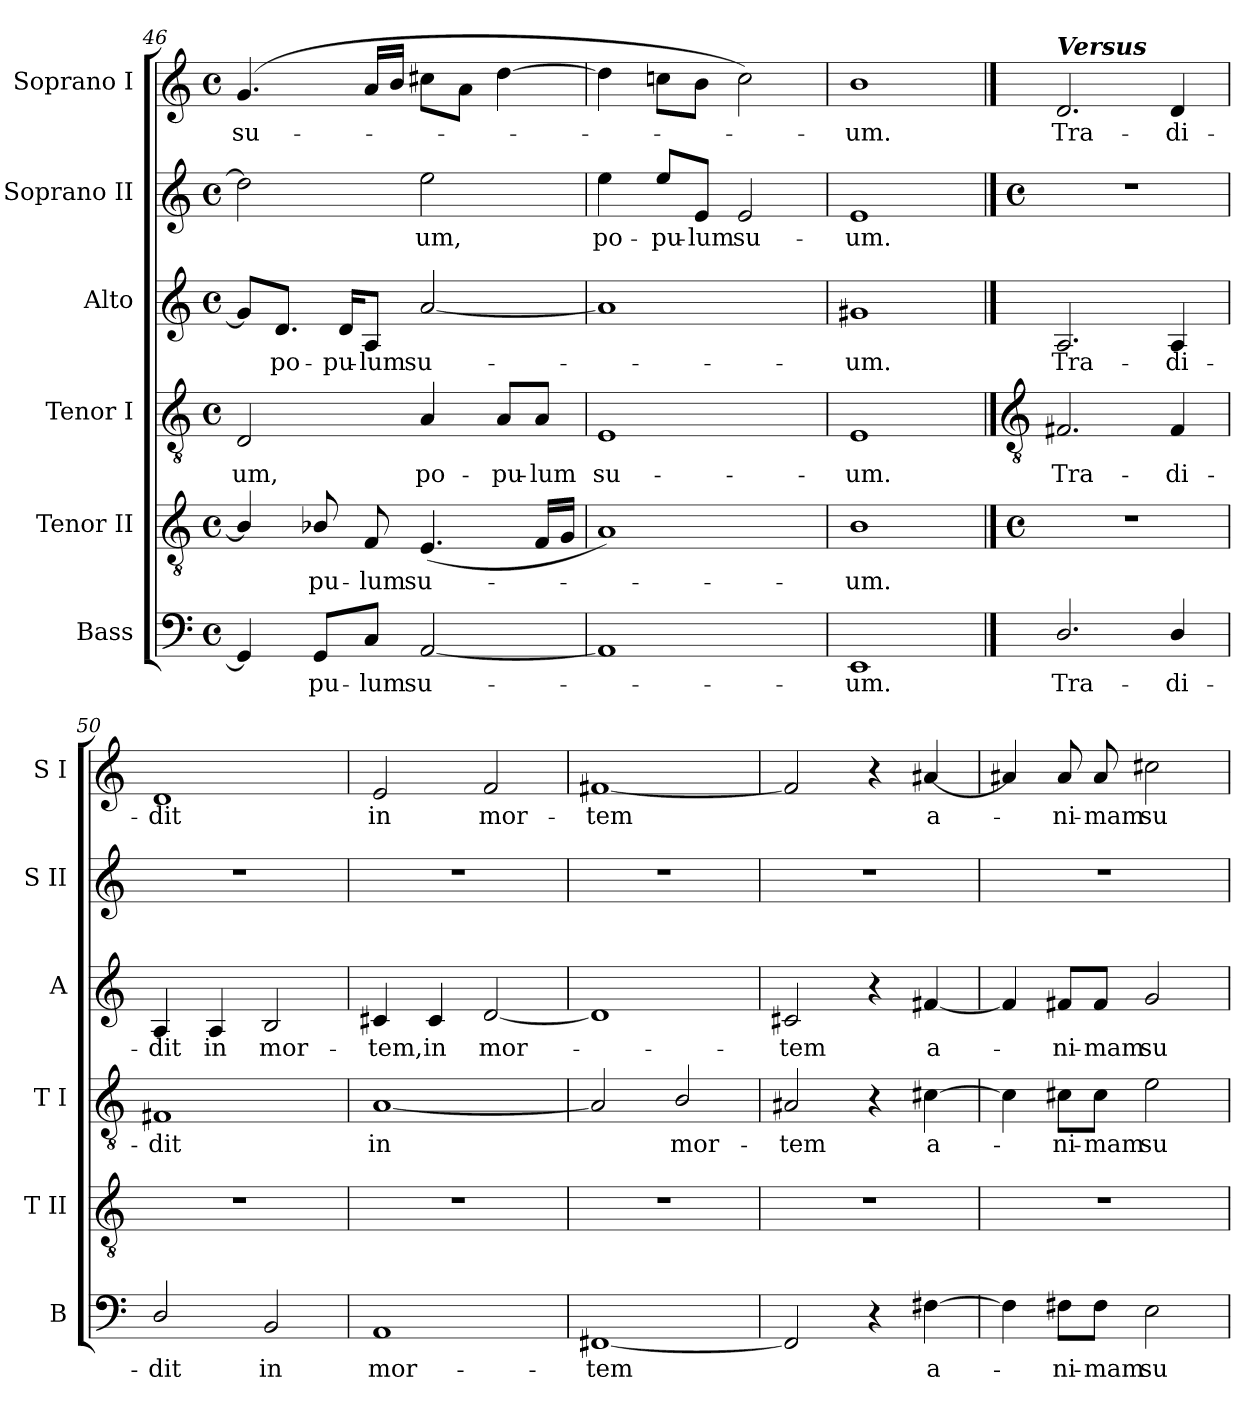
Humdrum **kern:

**kern	**text	**kern	**text	**kern	**text	**kern	**text	**kern	**text	**kern	**text
*part6	*part6	*part5	*part5	*part4	*part4	*part3	*part3	*part2	*part2	*part1	*part1
*staff6	*staff6	*staff5	*staff5	*staff4	*staff4	*staff3	*staff3	*staff2	*staff2	*staff1	*staff1
*I"Bass	*	*I"Tenor II	*	*I"Tenor I	*	*I"Alto	*	*I"Soprano II	*	*I"Soprano I	*
*I'B	*	*I'T II	*	*I'T I	*	*I'A	*	*I'S II	*	*I'S I	*
*clefF4	*	*clefGv2	*	*clefGv2	*	*clefG2	*	*clefG2	*	*clefG2	*
*k[]	*	*k[]	*	*k[]	*	*k[]	*	*k[]	*	*k[]	*
*C:	*	*C:	*	*C:	*	*C:	*	*C:	*	*C:	*
*M4/4	*	*M4/4	*	*M4/4	*	*M4/4	*	*M4/4	*	*M4/4	*
*met(c)	*	*met(c)	*	*met(c)	*	*met(c)	*	*met(c)	*	*met(c)	*
=46	=46	=46	=46	=46	=46	=46	=46	=46	=46	=46	=46
!	!	!	!	!	!LO:LY:b	!	!	!	!	!	!LO:LY:b
4GG]	.	4B-/]	.	2D	-um,	8g/L]	.	2dd]	.	(>4.g	su-
!	!	!	!	!	!	!	!LO:LY:b	!	!	!	!
.	.	.	.	.	.	8.d/J	po-	.	.	.	.
!	!LO:LY:b	!	!LO:LY:b	!	!	!	!	!	!	!	!
8GG/L	pu-	8B-/	pu-	.	.	.	.	.	.	.	.
!	!	!	!	!	!	!	!LO:LY:b	!	!	!	!
.	.	.	.	.	.	16d/KL	-pu-	.	.	.	.
!	!LO:LY:b	!	!LO:LY:b	!	!	!	!LO:LY:b	!	!	!	!
8C/J	-lum	8F	-lum	.	.	8A/J	-lum	.	.	16aLL	.
.	.	.	.	.	.	.	.	.	.	16bJJ	.
!	!LO:LY:b	!	!LO:LY:b	!	!LO:LY:b	!	!LO:LY:b	!	!LO:LY:b	!	!
[2AA	su-	(<4.E	su-	4A	po-	[2a	su-	2ee	um,	8cc#XL	.
.	.	.	.	.	.	.	.	.	.	8aJ	.
!	!	!	!	!	!LO:LY:b	!	!	!	!	!	!
.	.	.	.	8A/L	-pu-	.	.	.	.	[4dd	.
!	!	!	!	!	!LO:LY:b	!	!	!	!	!	!
.	.	16FLL	.	8A/J	-lum	.	.	.	.	.	.
.	.	16GJJ	.	.	.	.	.	.	.	.	.
=47	=47	=47	=47	=47	=47	=47	=47	=47	=47	=47	=47
!	!	!	!	!	!LO:LY:b	!	!	!	!LO:LY:b	!	!
1AA]	.	1A)	.	1E	su-	1a]	.	4ee	po-	4dd]	.
!	!	!	!	!	!	!	!	!	!LO:LY:b	!	!
.	.	.	.	.	.	.	.	8ee/L	-pu-	8ccnL	.
!	!	!	!	!	!	!	!	!	!LO:LY:b	!	!
.	.	.	.	.	.	.	.	8e/J	-lum	8bJ	.
!	!	!	!	!	!	!	!	!	!LO:LY:b	!	!
.	.	.	.	.	.	.	.	2e	su-	2cc)	.
=48	=48	=48	=48	=48	=48	=48	=48	=48	=48	=48	=48
!	!LO:LY:b	!	!LO:LY:b	!	!LO:LY:b	!	!LO:LY:b	!	!LO:LY:b	!	!LO:LY:b
1EE	um.	1B	um.	1E	-um.	1g#X	um.	1e	-um.	1b	um.
!!LO:LB:g=z
==49	==49	==49	==49	==49	==49	==49	==49	==49	==49	==49	==49
*	*	*	*	*clefGv2	*	*	*	*	*	*	*
*	*	*M4/4	*	*	*	*	*	*M4/4	*	*	*
*	*	*met(c)	*	*	*	*	*	*met(c)	*	*	*
!	!	!	!	!	!	!	!	!	!	!LO:TX:a:Bi:t=Versus	!
!	!LO:LY:b	!	!	!	!LO:LY:b	!	!LO:LY:b	!	!	!	!LO:LY:b
2.D/	Tra-	1r	.	2.F#X	Tra-	2.A	Tra-	1r	.	2.d	Tra-
!	!LO:LY:b	!	!	!	!LO:LY:b	!	!LO:LY:b	!	!	!	!LO:LY:b
4D/	-di-	.	.	4F#	-di-	4A	-di-	.	.	4d	-di-
=50	=50	=50	=50	=50	=50	=50	=50	=50	=50	=50	=50
!	!LO:LY:b	!	!	!	!LO:LY:b	!	!LO:LY:b	!	!	!	!LO:LY:b
2D/	-dit	1r	.	1F#X	-dit	4A	-dit	1r	.	1d	-dit
!	!	!	!	!	!	!	!LO:LY:b	!	!	!	!
.	.	.	.	.	.	4A	in	.	.	.	.
!	!LO:LY:b	!	!	!	!	!	!LO:LY:b	!	!	!	!
2BB	in	.	.	.	.	2B	mor-	.	.	.	.
=51	=51	=51	=51	=51	=51	=51	=51	=51	=51	=51	=51
!	!LO:LY:b	!	!	!	!LO:LY:b	!	!LO:LY:b	!	!	!	!LO:LY:b
1AA	mor-	1r	.	[1A	in	4c#X	-tem,	1r	.	2e	in
!	!	!	!	!	!	!	!LO:LY:b	!	!	!	!
.	.	.	.	.	.	4c#	in	.	.	.	.
!	!	!	!	!	!	!	!LO:LY:b	!	!	!	!LO:LY:b
.	.	.	.	.	.	[2d	mor-	.	.	2f	mor-
=52	=52	=52	=52	=52	=52	=52	=52	=52	=52	=52	=52
!	!LO:LY:b	!	!	!	!	!	!	!	!	!	!LO:LY:b
[1FF#X	-tem	1r	.	2A]	.	1d]	.	1r	.	[1f#X	-tem
!	!	!	!	!	!LO:LY:b	!	!	!	!	!	!
.	.	.	.	2B/	mor-	.	.	.	.	.	.
=53	=53	=53	=53	=53	=53	=53	=53	=53	=53	=53	=53
!	!	!	!	!	!LO:LY:b	!	!LO:LY:b	!	!	!	!
2FF#]	.	1r	.	2A#X	-tem	2c#X	tem	1r	.	2f#]	.
4r	.	.	.	4r	.	4r	.	.	.	4r	.
!	!LO:LY:b	!	!	!	!LO:LY:b	!	!LO:LY:b	!	!	!	!LO:LY:b
[4F#X	a-	.	.	[4c#X	a-	[4f#X	a-	.	.	[4a#X	a-
=54	=54	=54	=54	=54	=54	=54	=54	=54	=54	=54	=54
4F#]	.	1r	.	4c#]	.	4f#]	.	1r	.	4a#X]	.
!	!LO:LY:b	!	!	!	!LO:LY:b	!	!LO:LY:b	!	!	!	!LO:LY:b
8F#\L	ni-	.	.	8c#\L	ni-	8f#/L	ni-	.	.	8a#	ni-
!	!LO:LY:b	!	!	!	!LO:LY:b	!	!LO:LY:b	!	!	!	!LO:LY:b
8F#\J	-mam	.	.	8c#\J	-mam	8f#/J	-mam	.	.	8a#	-mam
!	!LO:LY:b	!	!	!	!LO:LY:b	!	!LO:LY:b	!	!	!	!LO:LY:b
2E	su-	.	.	2e	su-	2g	su-	.	.	2cc#X	su-
=	=	=	=	=	=	=	=	=	=	=	=
*-	*-	*-	*-	*-	*-	*-	*-	*-	*-	*-	*-
